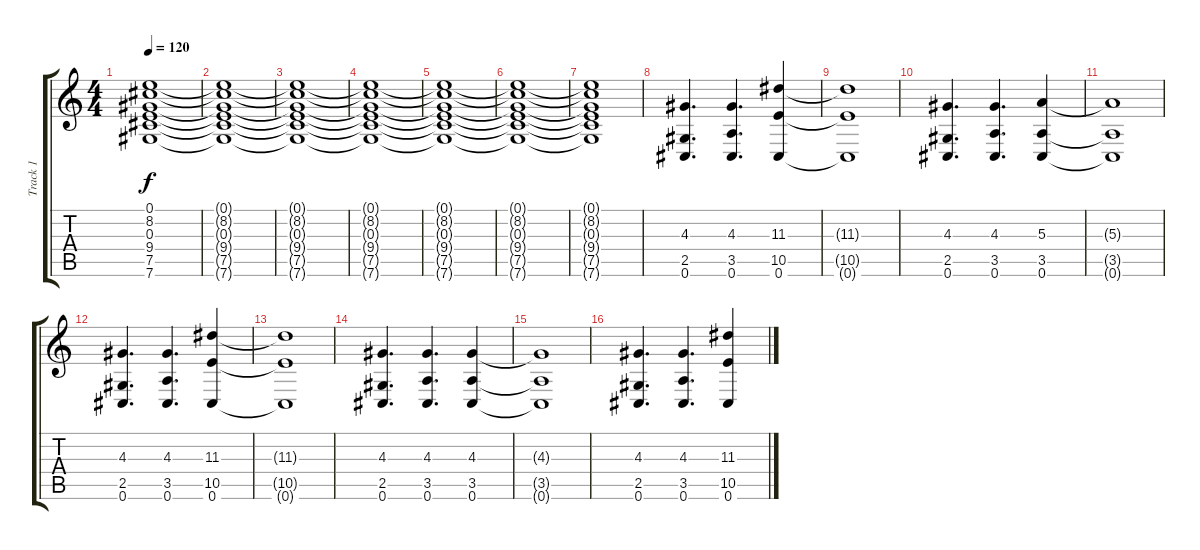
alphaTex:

\track ("Track 1" "Track 1") {instrument distortionguitar}
\staff {score tabs}
\tuning (Db4 Ab3 E3 B2 Gb2 Db2) {hide}
\ts (4 4)
\tempo 120
\clef g2
\ks c
(0.1{t} 8.2{t} 0.3{t} 9.4{t} 7.5{t} 7.6{t}).1{dy f} |
(0.1{t} 8.2{t} 0.3{t} 9.4{t} 7.5{t} 7.6{t}).1{volume 11} |
(0.1{t} 8.2{t} 0.3{t} 9.4{t} 7.5{t} 7.6{t}).1{volume 10} |
(0.1{t} 8.2{t} 0.3{t} 9.4{t} 7.5{t} 7.6{t}).1{volume 9} |
(0.1{t} 8.2{t} 0.3{t} 9.4{t} 7.5{t} 7.6{t}).1{volume 8} |
(0.1{t} 8.2{t} 0.3{t} 9.4{t} 7.5{t} 7.6{t}).1{volume 8} |
(0.1{t} 8.2{t} 0.3{t} 9.4{t} 7.5{t} 7.6{t}).1{volume 7} |
(4.3 2.5 0.6).4{d volume 12} (4.3 3.5 0.6).4{d} (11.3 10.5 0.6).4 |
(11.3{t} 10.5{t} 0.6{t}).1 |
(4.3 2.5 0.6).4{d} (4.3 3.5 0.6).4{d} (5.3 3.5 0.6).4 |
(5.3{t} 3.5{t} 0.6{t}).1 |
(4.3 2.5 0.6).4{d volume 12} (4.3 3.5 0.6).4{d} (11.3 10.5 0.6).4 |
(11.3{t} 10.5{t} 0.6{t}).1 |
(4.3 2.5 0.6).4{d} (4.3 3.5 0.6).4{d} (4.3 3.5 0.6).4 |
(4.3{t} 3.5{t} 0.6{t}).1 |
(4.3 2.5 0.6).4{d} (4.3 3.5 0.6).4{d} (11.3 10.5 0.6).4
